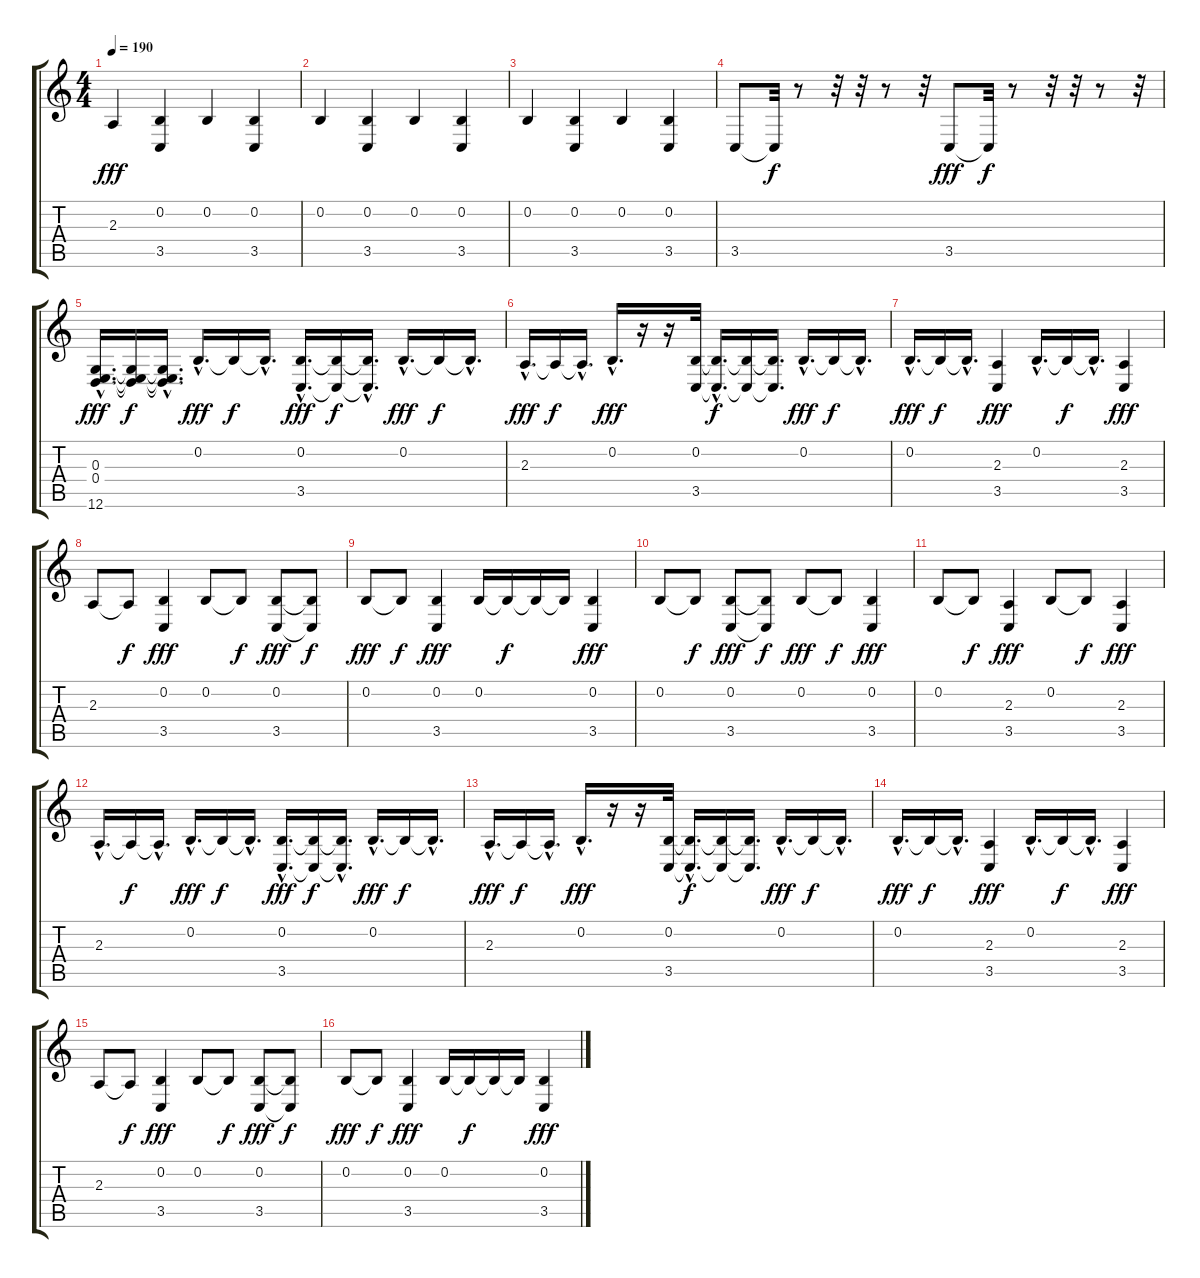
\track "" {instrument dulcimer}
\staff {score tabs}
\tuning (E4 B3 G3 D3 A2 E2) {hide}
\ts (4 4)
\tempo 190
\clef g2
\ks c
2.3.4{dy fff} (0.2 3.5).4 0.2.4 (0.2 3.5).4 |
0.2.4 (0.2 3.5).4 0.2.4 (0.2 3.5).4 |
0.2.4 (0.2 3.5).4 0.2.4 (0.2 3.5).4 |
3.5.8 3.5{t}.32{dy f} r.8 r.32 r.32 r.8 r.32 3.5.8{dy fff} 3.5{t}.32{dy f} r.8 r.32 r.32 r.8 r.32 |
(0.3{hac} 0.4{hac} 12.6{hac}).16{d dy fff} (0.3{t} 0.4{t} 12.6{t}).16{dy f} (0.3{hac t} 0.4{hac t} 12.6{hac t}).16{d} 0.2{hac}.16{d dy fff} 0.2{t}.16{dy f} 0.2{hac t}.16{d} (0.2{hac} 3.5{hac}).16{d dy fff} (0.2{t} 3.5{t}).16{dy f} (0.2{hac t} 3.5{t}).16{d} 0.2{hac}.16{d dy fff} 0.2{t}.16{dy f} 0.2{hac t}.16{d} |
2.3{hac}.16{d dy fff} 2.3{t}.16{dy f} 2.3{hac t}.16{d} 0.2{hac}.16{d dy fff} r.16 r.16 (0.2 3.5).32 (0.2{hac t} 3.5{hac t}).16{d dy f} (0.2{t} 3.5{t}).16 (0.2{t} 3.5{t}).16{d} 0.2{hac}.16{d dy fff} 0.2{t}.16{dy f} 0.2{hac t}.16{d} |
0.2{hac}.16{d dy fff} 0.2{t}.16{dy f} 0.2{hac t}.16{d} (2.3 3.5).4{dy fff} 0.2{hac}.16{d} 0.2{t}.16{dy f} 0.2{hac t}.16{d} (2.3 3.5).4{dy fff} |
2.3.8 2.3{t}.8{dy f} (0.2 3.5).4{dy fff} 0.2.8 0.2{t}.8{dy f} (0.2 3.5).8{dy fff} (0.2{t} 3.5{t}).8{dy f} |
0.2.8{dy fff} 0.2{t}.8{dy f} (0.2 3.5).4{dy fff} 0.2.16 0.2{t}.16{dy f} 0.2{t}.16 0.2{t}.16 (0.2 3.5).4{dy fff} |
0.2.8 0.2{t}.8{dy f} (0.2 3.5).8{dy fff} (0.2{t} 3.5{t}).8{dy f} 0.2.8{dy fff} 0.2{t}.8{dy f} (0.2 3.5).4{dy fff} |
0.2.8 0.2{t}.8{dy f} (2.3 3.5).4{dy fff} 0.2.8 0.2{t}.8{dy f} (2.3 3.5).4{dy fff} |
2.3{hac}.16{d} 2.3{t}.16{dy f} 2.3{hac t}.16{d} 0.2{hac}.16{d dy fff} 0.2{t}.16{dy f} 0.2{hac t}.16{d} (0.2{hac} 3.5{hac}).16{d dy fff} (0.2{t} 3.5{t}).16{dy f} (0.2{hac t} 3.5{hac t}).16{d} 0.2{hac}.16{d dy fff} 0.2{t}.16{dy f} 0.2{hac t}.16{d} |
2.3{hac}.16{d dy fff} 2.3{t}.16{dy f} 2.3{hac t}.16{d} 0.2{hac}.16{d dy fff} r.16 r.16 (0.2 3.5).32 (0.2{hac t} 3.5{hac t}).16{d dy f} (0.2{t} 3.5{t}).16 (0.2{t} 3.5{t}).16{d} 0.2{hac}.16{d dy fff} 0.2{t}.16{dy f} 0.2{hac t}.16{d} |
0.2{hac}.16{d dy fff} 0.2{t}.16{dy f} 0.2{hac t}.16{d} (2.3 3.5).4{dy fff} 0.2{hac}.16{d} 0.2{t}.16{dy f} 0.2{hac t}.16{d} (2.3 3.5).4{dy fff} |
2.3.8 2.3{t}.8{dy f} (0.2 3.5).4{dy fff} 0.2.8 0.2{t}.8{dy f} (0.2 3.5).8{dy fff} (0.2{t} 3.5{t}).8{dy f} |
0.2.8{dy fff} 0.2{t}.8{dy f} (0.2 3.5).4{dy fff} 0.2.16 0.2{t}.16{dy f} 0.2{t}.16 0.2{t}.16 (0.2 3.5).4{dy fff}
